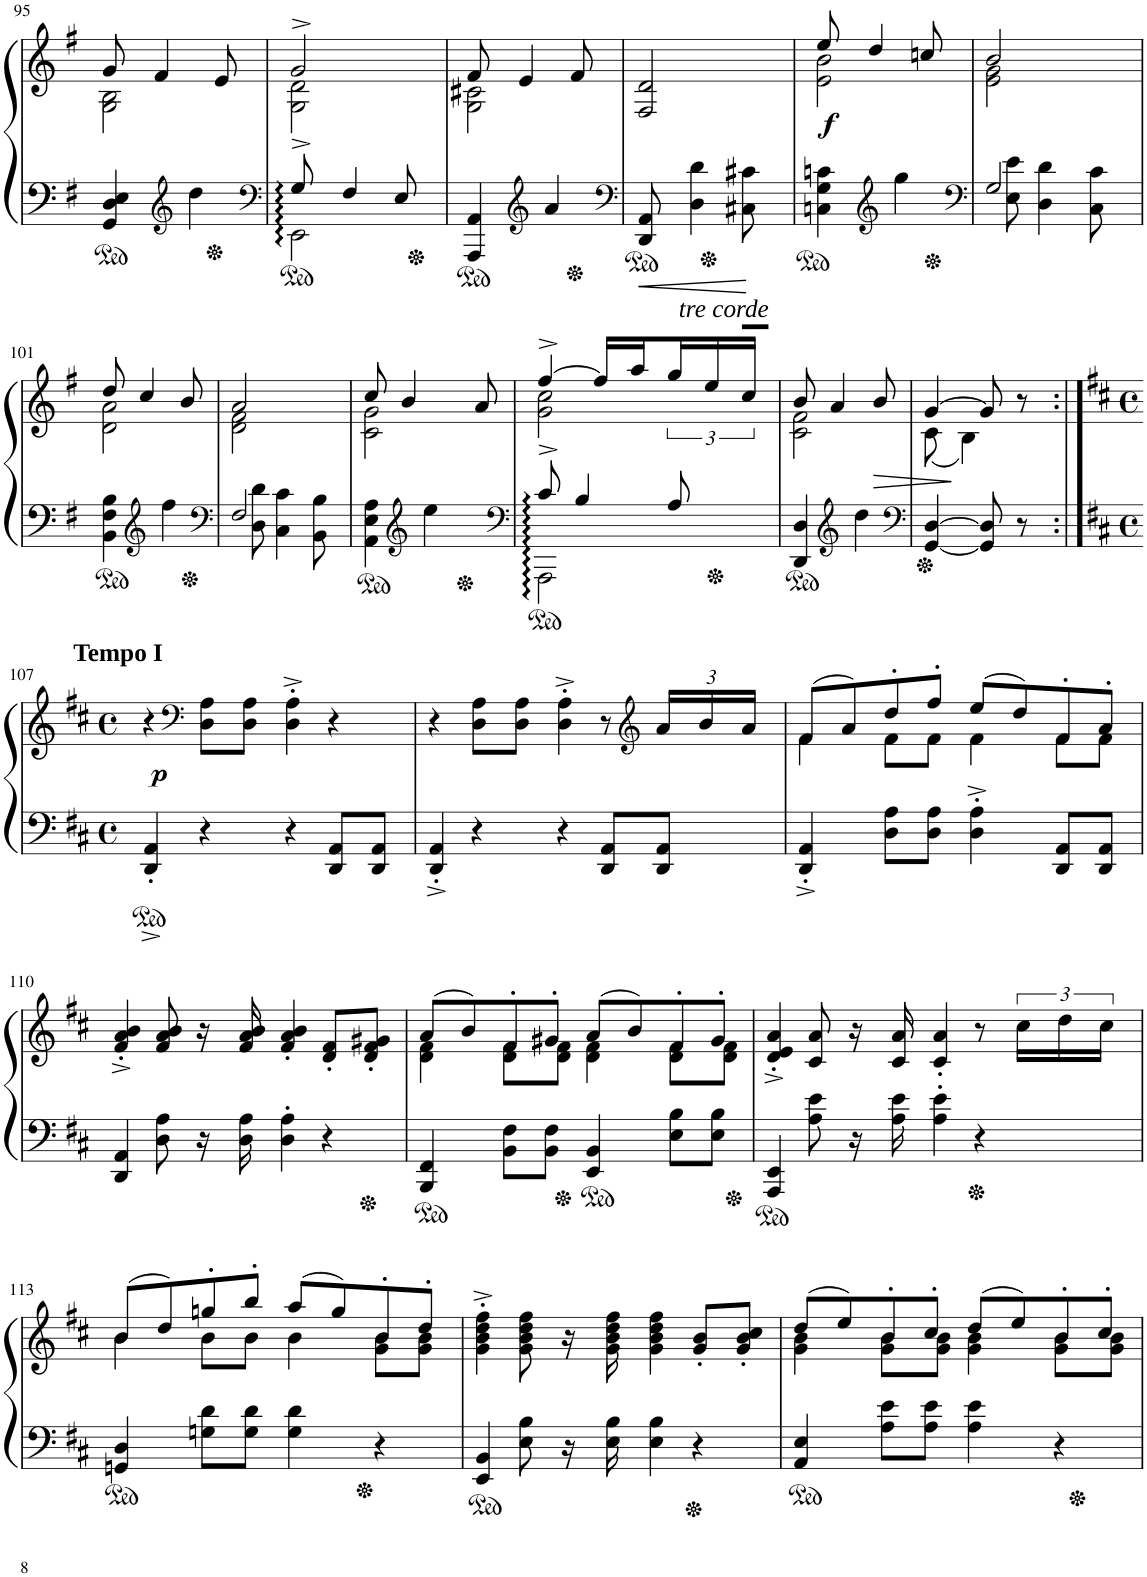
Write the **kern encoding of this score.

**kern	**kern	**dynam
*part1	*part1	*part1
*staff2	*staff1	*staff1/2
*I"Piano	*	*
*I'Pno	*	*
!!LO:PB:g=z
*clefF4	*clefG2	*
*k[f#]	*k[f#]	*
*M2/4	*M2/4	*
=95	=95	=95
*	*^	*
4GG/ 4D/ 4E/	8g/	2G\ 2B\	.
.	4f#/	.	.
*clefG2	*	*	*
4dd\	.	.	.
.	8e/	.	.
=96	=96	=96	=96
*clefF4	*	*	*
*^	*	*	*
8G^/	2EE\	2g^/	2G\ 2d\	.
4F#/	.	.	.	.
8E/	.	.	.	.
*v	*v	*	*	*
=97	=97	=97	=97
4AAA/ 4AA/	8f#/	2G\ 2c#X\	.
.	4e/	.	.
*clefG2	*	*	*
4a/	.	.	.
.	8f#/	.	.
*	*v	*v	*
=98	=98	=98
*clefF4	*	*
8DD/ 8AA/	2F#/ 2d/	.
!LO:TX:b:i:t=tre corde	!	!
4D\ 4d\	.	.
8C#X\ 8c#X\	.	.
=99	=99	=99
*	*^	*
!	!	!	!LO:DY:b
4Cn\ 4G\ 4cn\	8ee/	2e\ 2b\	f
.	4dd/	.	.
*clefG2	*	*	*
4gg\	.	.	.
.	8ccn/	.	.
=100	=100	=100	=100
*clefF4	*	*	*
*^	*	*	*
2G/	8E\ 8e\	2b/	2e\ 2g\	.
.	4D\ 4d\	.	.	.
.	8C\ 8c\	.	.	.
*v	*v	*	*	*
!!LO:LB:g=z	!!
=101	=101	=101	=101
4BB\ 4F#\ 4B\	8dd/	2d\ 2a\	.
.	4cc/	.	.
*clefG2	*	*	*
4ff#\	.	.	.
.	8b/	.	.
=102	=102	=102	=102
*clefF4	*	*	*
*^	*	*	*
2F#/	8D\ 8d\	2a/	2d\ 2f#\	.
.	4C\ 4c\	.	.	.
.	8BB\ 8B\	.	.	.
=103	=103	=103	=103	=103
4AA\ 4E\ 4A\	4.ryy	8cc/	2c\ 2g\	.
.	.	4b/	.	.
*clefG2	*	*	*	*
4ee\	.	.	.	.
.	[8AAA!	8a/	.	.
=104	=104	=104	=104	=104
*clefF4	*	*	*	*
8c^/	2AAA\]	[4ff#^/	2g\ 2cc\	.
4B/	.	.	.	.
.	.	16ff#/LL]	.	.
.	.	16aa/	.	.
8A/	.	24gg/	.	.
.	.	24ee/	.	.
.	.	24cc/JJ	.	.
*v	*v	*	*	*
=105	=105	=105	=105
4DD/ 4D/	8b/	2c\ 2f#\	.
.	4a/	.	.
*clefG2	*	*	*
4dd\	.	.	.
!	!	!	!LO:HP:b
.	8b/	.	>
=106	=106	=106	=106
*clefF4	*	*	*
[4GG/ [4D/	[4g/	(8c\	.
.	.	4B\)	]
8GG/] 8D/]	8g/]	.	.
8r	8r	8ryy	.
*	*v	*v	*
!!LO:LB:g=z
=107:|!	=107:|!	=107:|!
*k[f#c#]	*k[f#c#]	*
*M4/4	*M4/4	*
*met(c)	*met(c)	*
*	*^	*
!	!LO:TX:a:B:t=Tempo I	!	!
!	!	!	!LO:DY:b
*	*v	*v	*
4DD/'^ 4AA/'^	4r	p
*	*clefF4	*
4r	8D\ 8A\L	.
.	8D\ 8A\J	.
4r	4D\'^ 4A\'^	.
8DD/ 8AA/L	4r	.
8DD/ 8AA/J	.	.
=108	=108	=108
4DD/'^ 4AA/'^	4r	.
4r	8D\ 8A\L	.
.	8D\ 8A\J	.
4r	4D\'^ 4A\'^	.
8DD/ 8AA/L	8r	.
*	*clefG2	*
*	*Xbrackettup	*
8DD/ 8AA/J	24a/LL	.
.	24b/	.
.	24a/JJ	.
=109	=109	=109
*	*^	*
4DD/'^ 4AA/'^	(8f#/L	4f#\	.
.	8a/)	.	.
8D\ 8A\L	8dd'/	8f#\L	.
8D\ 8A\J	8ff#'/J	8f#\J	.
4D\'^ 4A\'^	(8ee/L	4f#\	.
.	8dd/)	.	.
8DD/ 8AA/L	8f#'/	8f#\L	.
8DD/ 8AA/J	8a'/J	8f#\J	.
!!LO:LB:g=z	!!
=110	=110	=110	=110
*^	*	*	*
4DD/ 4AA/	4ryy	4f#/'^ 4a/'^ 4b/'^	4ryy	.
8ryy	8D\ 8A\	8ryy	8f#/ 8a/ 8b/	.
16r	16ryy	16r	16ryy	.
16ryy	16D\ 16A\	16ryy	16f#/ 16a/ 16b/	.
4D\' 4A\'	2ryy	4f#/' 4a/' 4b/'	2ryy	.
4r	.	8d/' 8f#/'L	.	.
.	.	8d/' 8f#/' 8g#X/'J	.	.
*v	*v	*	*	*
=111	=111	=111	=111
4BBB/ 4FF#/	(8a/L	4d\ 4f#\	.
.	8b/)	.	.
8BB\ 8F#\L	8f#'/	8d\ 8f#\L	.
8BB\ 8F#\J	8g#X'/J	8d\ 8f#\J	.
4EE/ 4BB/	(8a/L	4d\ 4f#\	.
.	8b/)	.	.
8E\ 8B\L	8f#'/	8d\ 8f#\L	.
8E\ 8B\J	8g#'/J	8d\ 8f#\J	.
=112	=112	=112	=112
*^	*	*	*
4AAA/ 4EE/	4ryy	4d/'^ 4e/'^ 4a/'^	4ryy	.
8ryy	8A\ 8e\	8ryy	8c#/ 8a/	.
16r	16ryy	16r	16ryy	.
16ryy	16A\ 16e\	16ryy	16c#/ 16a/	.
4A\' 4e\'	2ryy	4c#/' 4a/'	2ryy	.
4r	.	8r	.	.
*	*	*brackettup	*	*
.	.	24cc#\LL	.	.
.	.	24dd\	.	.
.	.	24cc#\JJ	.	.
*v	*v	*	*	*
!!LO:LB:g=z	!!
=113	=113	=113	=113
4GGn/ 4D/	(8b/L	4b\	.
.	8dd/)	.	.
8Gn\ 8d\L	8ggn'/	8b\L	.
8G\ 8d\J	8bb'/J	8b\J	.
4G\ 4d\	(8aa/L	4b\	.
.	8gg/)	.	.
4r	8b'/	8g\ 8b\L	.
.	8dd'/J	8g\ 8b\J	.
=114	=114	=114	=114
*^	*	*	*
4EE/ 4BB/	4ryy	4g\'^ 4b\'^ 4dd\'^ 4ff#\'^	4ryy	.
8ryy	8E\ 8B\	8ryy	8g\ 8b\ 8dd\ 8ff#\	.
16r	16ryy	16r	16ryy	.
16ryy	16E\ 16B\	16ryy	16g\ 16b\ 16dd\ 16ff#\	.
4E\ 4B\	2ryy	4g\ 4b\ 4dd\ 4ff#\	2ryy	.
4r	.	8g/' 8b/'L	.	.
.	.	8g/' 8b/' 8cc#/'J	.	.
*v	*v	*	*	*
=115	=115	=115	=115
4AA/ 4E/	(8dd/L	4g\ 4b\	.
.	8ee/)	.	.
8A\ 8e\L	8b'/	8g\ 8b\L	.
8A\ 8e\J	8cc#'/J	8g\ 8b\J	.
4A\ 4e\	(8dd/L	4g\ 4b\	.
.	8ee/)	.	.
4r	8b'/	8g\ 8b\L	.
.	8cc#'/J	8g\ 8b\J	.
*	*v	*v	*
=	=	=
*-	*-	*-
